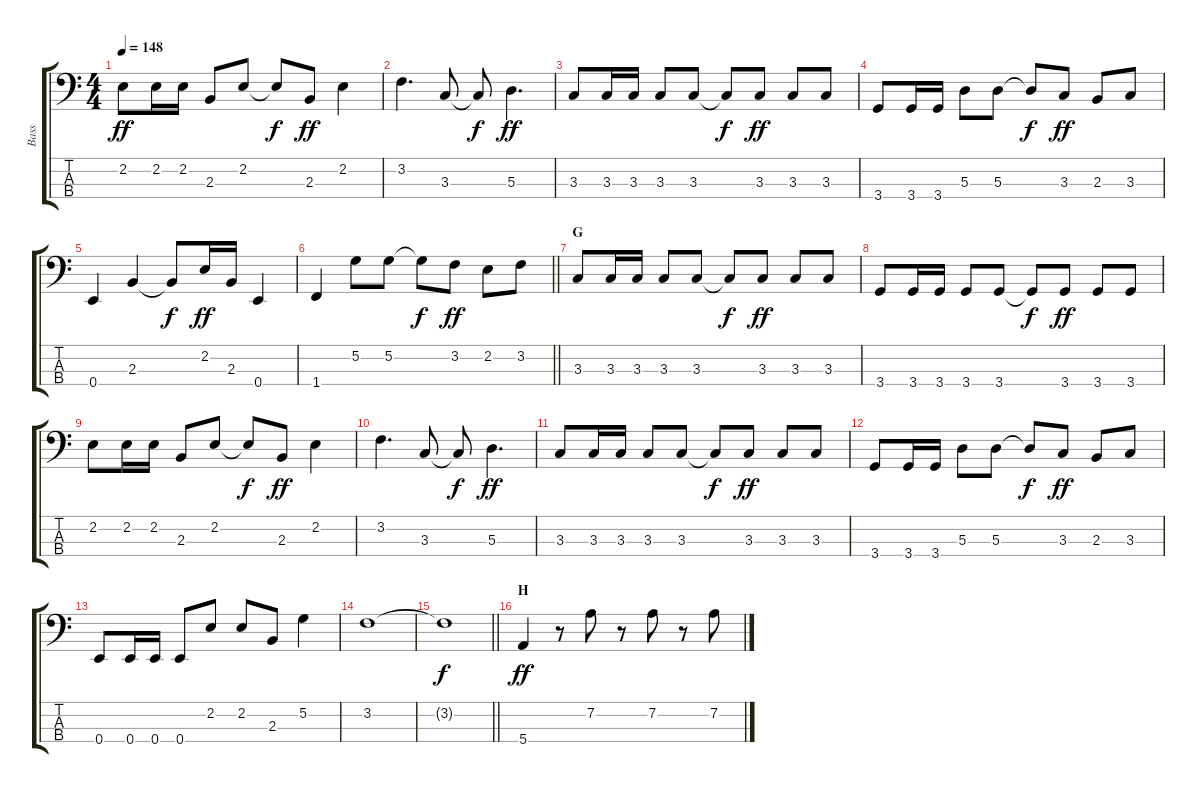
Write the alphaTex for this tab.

\track ("Bass" "Bass") {instrument electricbasspick}
\staff {score tabs}
\tuning (G2 D2 A1 E1) {hide}
\ts (4 4)
\tempo 148
\clef f4
\ks c
2.2.8{dy ff} 2.2.16 2.2.16 2.3.8 2.2.8 2.2{t}.8{dy f} 2.3.8{dy ff} 2.2.4 |
3.2.4{d} 3.3.8 3.3{t}.8{dy f} 5.3.4{d dy ff} |
3.3.8 3.3.16 3.3.16 3.3.8 3.3.8 3.3{t}.8{dy f} 3.3.8{dy ff} 3.3.8 3.3.8 |
3.4.8 3.4.16 3.4.16 5.3.8 5.3.8 5.3{t}.8{dy f} 3.3.8{dy ff} 2.3.8 3.3.8 |
0.4.4 2.3.4 2.3{t}.8{dy f} 2.2.16{dy ff} 2.3.16 0.4.4 |
\barLineRight lightlight
1.4.4 5.2.8 5.2.8 5.2{t}.8{dy f} 3.2.8{dy ff} 2.2.8 3.2.8 |
\section ("" "G")
3.3.8 3.3.16 3.3.16 3.3.8 3.3.8 3.3{t}.8{dy f} 3.3.8{dy ff} 3.3.8 3.3.8 |
3.4.8 3.4.16 3.4.16 3.4.8 3.4.8 3.4{t}.8{dy f} 3.4.8{dy ff} 3.4.8 3.4.8 |
2.2.8 2.2.16 2.2.16 2.3.8 2.2.8 2.2{t}.8{dy f} 2.3.8{dy ff} 2.2.4 |
3.2.4{d} 3.3.8 3.3{t}.8{dy f} 5.3.4{d dy ff} |
3.3.8 3.3.16 3.3.16 3.3.8 3.3.8 3.3{t}.8{dy f} 3.3.8{dy ff} 3.3.8 3.3.8 |
3.4.8 3.4.16 3.4.16 5.3.8 5.3.8 5.3{t}.8{dy f} 3.3.8{dy ff} 2.3.8 3.3.8 |
0.4.8 0.4.16 0.4.16 0.4.8 2.2.8 2.2.8 2.3.8 5.2.4 |
3.2.1 |
\barLineRight lightlight
3.2{t}.1{dy f} |
\section ("" "H")
5.4.4{dy ff} r.8 7.2.8 r.8 7.2.8 r.8 7.2.8
